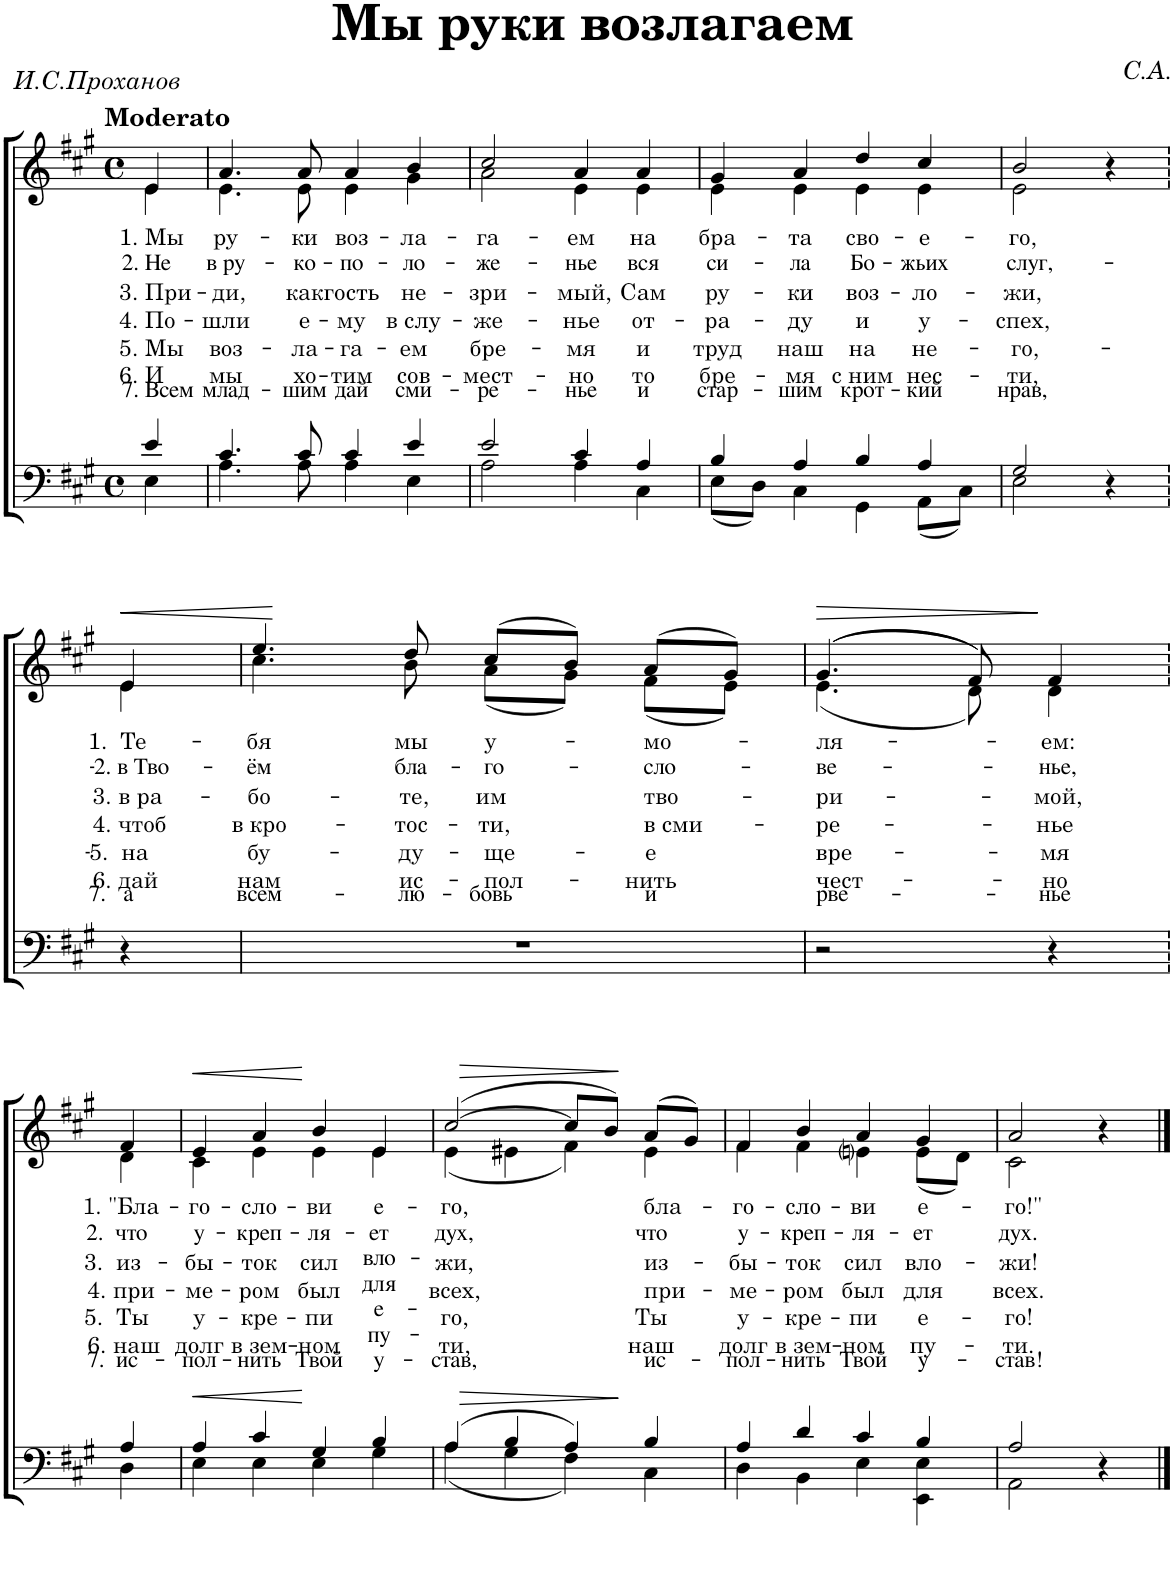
**kern	**kern	**text	**text	**text	**text	**text	**text	**text	**dynam
*part1	*part1	*part1	*part1	*part1	*part1	*part1	*part1	*part1	*part1
*staff2	*staff1	*staff1	*staff1	*staff1	*staff1	*staff1	*staff1	*staff1	*staff1/2
*I"Piano	*	*	*	*	*	*	*	*	*
*I'Pno.	*	*	*	*	*	*	*	*	*
*clefF4	*clefG2	*	*	*	*	*	*	*	*
*k[f#c#g#]	*k[f#c#g#]	*	*	*	*	*	*	*	*
*M4/4	*M4/4	*	*	*	*	*	*	*	*
*met(c)	*met(c)	*	*	*	*	*	*	*	*
=1	=1	=1	=1	=1	=1	=1	=1	=1	=1
*^	*	*	*	*	*	*	*	*	*
!	!	!LO:TX:a:B:t=Moderato	!	!	!	!	!	!	!	!
!	!	!	!LO:LY:b	!LO:LY:b	!LO:LY:b	!LO:LY:b	!LO:LY:b	!LO:LY:b	!LO:LY:b	!
*	*	*^	*	*	*	*	*	*	*	*
4e/	4E\	4e/	4e\	1. Мы	2. Не	3. При-	4. По-	5. Мы	6. И	7. Всем	.
=2	=2	=2	=2	=2	=2	=2	=2	=2	=2	=2	=2
!	!	!	!	!LO:LY:b	!LO:LY:b	!LO:LY:b	!LO:LY:b	!LO:LY:b	!LO:LY:b	!LO:LY:b	!
4.c#/	4.A\	4.a/	4.e\	ру-	в ру-	-ди,	-шли	воз-	мы	млад-	.
!	!	!	!	!LO:LY:b	!LO:LY:b	!LO:LY:b	!LO:LY:b	!LO:LY:b	!LO:LY:b	!LO:LY:b	!
8c#/	8A\	8a/	8e\	-ки	-ко-	как	е-	-ла-	хо-	-шим	.
!	!	!	!	!LO:LY:b	!LO:LY:b	!LO:LY:b	!LO:LY:b	!LO:LY:b	!LO:LY:b	!LO:LY:b	!
4c#/	4A\	4a/	4e\	воз-	-по-	гость	-му	-га-	-тим	дай	.
!	!	!	!	!LO:LY:b	!LO:LY:b	!LO:LY:b	!LO:LY:b	!LO:LY:b	!LO:LY:b	!LO:LY:b	!
4e/	4E\	4b/	4g#\	-ла-	-ло-	не-	в слу-	-ем	сов-	сми-	.
=3	=3	=3	=3	=3	=3	=3	=3	=3	=3	=3	=3
!	!	!	!	!LO:LY:b	!LO:LY:b	!LO:LY:b	!LO:LY:b	!LO:LY:b	!LO:LY:b	!LO:LY:b	!
2e/	2A\	2cc#/	2a\	-га-	-же-	-зри-	-же-	бре-	-мест-	-ре-	.
!	!	!	!	!LO:LY:b	!LO:LY:b	!LO:LY:b	!LO:LY:b	!LO:LY:b	!LO:LY:b	!LO:LY:b	!
4c#/	4A\	4a/	4e\	-ем	-нье	-мый,	-нье	-мя	-но	-нье	.
!	!	!	!	!LO:LY:b	!LO:LY:b	!LO:LY:b	!LO:LY:b	!LO:LY:b	!LO:LY:b	!LO:LY:b	!
4A/	4C#\	4a/	4e\	на	вся	Сам	от-	и	то	и	.
=4	=4	=4	=4	=4	=4	=4	=4	=4	=4	=4	=4
!	!	!	!	!LO:LY:b	!LO:LY:b	!LO:LY:b	!LO:LY:b	!LO:LY:b	!LO:LY:b	!LO:LY:b	!
4B/	8E\L	4g#/	4e\	бра-	си-	ру-	-ра-	труд	бре-	стар-	.
.	8D\J	.	.	.	.	.	.	.	.	.	.
!	!	!	!	!LO:LY:b	!LO:LY:b	!LO:LY:b	!LO:LY:b	!LO:LY:b	!LO:LY:b	!LO:LY:b	!
4A/	4C#\	4a/	4e\	-та	-ла	-ки	-ду	наш	-мя	-шим	.
!	!	!	!	!LO:LY:b	!LO:LY:b	!LO:LY:b	!LO:LY:b	!LO:LY:b	!LO:LY:b	!LO:LY:b	!
4B/	4GG#\	4dd/	4e\	сво-	Бо-	воз-	и	на	с ним	крот-	.
!	!	!	!	!LO:LY:b	!LO:LY:b	!LO:LY:b	!LO:LY:b	!LO:LY:b	!LO:LY:b	!LO:LY:b	!
4A/	8AA\L	4cc#/	4e\	-е-	-жьих	-ло-	у-	нe-	нес-	-кий	.
.	8C#\J	.	.	.	.	.	.	.	.	.	.
=5	=5	=5	=5	=5	=5	=5	=5	=5	=5	=5	=5
!	!	!	!	!LO:LY:b	!LO:LY:b	!LO:LY:b	!LO:LY:b	!LO:LY:b	!LO:LY:b	!LO:LY:b	!
2G#/	2E\	2b/	2e\	-го,	слуг,-	-жи,	-спех,	-го,-	-ти,	нрав,	.
4r	4ryy	4r	4ryy	.	.	.	.	.	.	.	.
!!LO:LB:g=z	!!
=6	=6	=6	=6	=6	=6	=6	=6	=6	=6	=6	=6
!	!	!	!	!LO:LY:b	!LO:LY:b	!LO:LY:b	!LO:LY:b	!LO:LY:b	!LO:LY:b	!LO:LY:b	!LO:HP:b
*v	*v	*	*	*	*	*	*	*	*	*	*
4r	4e/	4e\	1. Те-	-2. в Тво-	3. в ра-	4. чтоб	-5. на	6. дай	7. а	<
=7	=7	=7	=7	=7	=7	=7	=7	=7	=7	=7
!	!	!	!LO:LY:b	!LO:LY:b	!LO:LY:b	!LO:LY:b	!LO:LY:b	!LO:LY:b	!LO:LY:b	!
1r	4.ee/	4.cc#\	-бя	-ём	-бо-	в кро-	бу-	нам	всем-	.
!	!	!	!LO:LY:b	!LO:LY:b	!LO:LY:b	!LO:LY:b	!LO:LY:b	!LO:LY:b	!LO:LY:b	!
.	8dd/	8b\	мы	бла-	-те,	-тос-	-ду-	ис-	-лю-	[
!	!	!	!LO:LY:b	!LO:LY:b	!LO:LY:b	!LO:LY:b	!LO:LY:b	!LO:LY:b	!LO:LY:b	!
.	(8cc#/L	(8a\L	у-	-го-	им	-ти,	-ще-	-пол-	-бовь	.
.	8b/J)	8g#\J)	.	.	.	.	.	.	.	.
!	!	!	!LO:LY:b	!LO:LY:b	!LO:LY:b	!LO:LY:b	!LO:LY:b	!LO:LY:b	!LO:LY:b	!
.	(8a/L	(8f#\L	-мо-	-сло-	тво-	в сми-	-е	-нить	и	.
.	8g#/J)	8e\J)	.	.	.	.	.	.	.	.
=8	=8	=8	=8	=8	=8	=8	=8	=8	=8	=8
!	!	!	!LO:LY:b	!LO:LY:b	!LO:LY:b	!LO:LY:b	!LO:LY:b	!LO:LY:b	!LO:LY:b	!LO:HP:b
2r	(>(4.g#/	(4.e\	-ля-	-ве-	-ри-	-ре-	вре-	чест-	рве-	>
.	8f#/))	8d\)	.	.	.	.	.	.	.	.
!	!	!	!LO:LY:b	!LO:LY:b	!LO:LY:b	!LO:LY:b	!LO:LY:b	!LO:LY:b	!LO:LY:b	!
4r	4f#/	4d\	-ем:	-нье,	-мой,	-нье	-мя	-но	-нье	]
!!LO:LB:g=z	!!
=9	=9	=9	=9	=9	=9	=9	=9	=9	=9	=9
*^	*	*	*	*	*	*	*	*	*	*
!	!	!	!	!LO:LY:b	!LO:LY:b	!LO:LY:b	!LO:LY:b	!LO:LY:b	!LO:LY:b	!LO:LY:b	!
4A/	4D\	4f#/	4d\	1. "Бла-	2. что	3. из-	4. при-	5. Ты	6. наш	7. ис-	.
=10	=10	=10	=10	=10	=10	=10	=10	=10	=10	=10	=10
!	!	!	!	!LO:LY:b	!LO:LY:b	!LO:LY:b	!LO:LY:b	!LO:LY:b	!LO:LY:b	!LO:LY:b	!LO:HP:b
4A/	4E\	4e/	4c#\	-го-	у-	-бы-	-ме-	у-	долг	-пол-	<
!	!	!	!	!LO:LY:b	!LO:LY:b	!LO:LY:b	!LO:LY:b	!LO:LY:b	!LO:LY:b	!LO:LY:b	!
4c#/	4E\	4a/	4e\	-сло-	-креп-	-ток	-ром	-кре-	в зем-	-нить	.
!	!	!	!	!LO:LY:b	!LO:LY:b	!LO:LY:b	!LO:LY:b	!LO:LY:b	!LO:LY:b	!LO:LY:b	!
4G#/	4E\	4b/	4e\	-ви	-ля-	сил	был	-пи	-ном	Твой	[
!	!	!	!	!LO:LY:b	!LO:LY:b	!LO:LY:b	!LO:LY:b	!LO:LY:b	!LO:LY:b	!LO:LY:b	!
4B/	4G#\	4e/	4e\	е-	-ет	вло-	для	е-	пу-	у-	.
=11	=11	=11	=11	=11	=11	=11	=11	=11	=11	=11	=11
!	!	!	!	!LO:LY:b	!LO:LY:b	!LO:LY:b	!LO:LY:b	!LO:LY:b	!LO:LY:b	!LO:LY:b	!LO:HP:b
4A/	4A\	([2cc#/	(4e\	-го,	дух,	-жи,	всех,	-го,	-ти,	-став,	>
4B/	4G#\	.	4e#X\	.	.	.	.	.	.	.	.
4A/	4F#\	8cc#/L]	4f#\)	.	.	.	.	.	.	.	.
.	.	8b/J)	.	.	.	.	.	.	.	.	.
!	!	!	!	!LO:LY:b	!LO:LY:b	!LO:LY:b	!LO:LY:b	!LO:LY:b	!LO:LY:b	!LO:LY:b	!
4B/	4C#\	(8a/L	4e#\	бла-	что	из-	при-	Ты	наш	ис-	]
.	.	8g#/J)	.	.	.	.	.	.	.	.	.
=12	=12	=12	=12	=12	=12	=12	=12	=12	=12	=12	=12
!	!	!	!	!LO:LY:b	!LO:LY:b	!LO:LY:b	!LO:LY:b	!LO:LY:b	!LO:LY:b	!LO:LY:b	!
4A/	4D\	4f#/	4f#\	-го-	у-	-бы-	-ме-	у-	долг	-пол-	.
!	!	!	!	!LO:LY:b	!LO:LY:b	!LO:LY:b	!LO:LY:b	!LO:LY:b	!LO:LY:b	!LO:LY:b	!
4d/	4BB\	4b/	4f#\	-сло-	-креп-	-ток	-ром	-кре-	в зем-	-нить	.
!	!	!	!	!LO:LY:b	!LO:LY:b	!LO:LY:b	!LO:LY:b	!LO:LY:b	!LO:LY:b	!LO:LY:b	!
4c#/	4E\	4a/	4eni\	-ви	-ля-	сил	был	-пи	-ном	Твой	.
!	!	!	!	!LO:LY:b	!LO:LY:b	!LO:LY:b	!LO:LY:b	!LO:LY:b	!LO:LY:b	!LO:LY:b	!
4B/	4EE\ 4E\	4g#/	(8e\L	е-	-ет	вло-	для	е-	пу-	у-	.
.	.	.	8d\J)	.	.	.	.	.	.	.	.
=13	=13	=13	=13	=13	=13	=13	=13	=13	=13	=13	=13
!	!	!	!	!LO:LY:b	!LO:LY:b	!LO:LY:b	!LO:LY:b	!LO:LY:b	!LO:LY:b	!LO:LY:b	!
2A/	2AA\	2a/	2c#\	-го!"	дух.	-жи!	всех.	-го!	-ти.	-став!	.
4r	4ryy	4r	4ryy	.	.	.	.	.	.	.	.
*v	*v	*	*	*	*	*	*	*	*	*	*
*	*v	*v	*	*	*	*	*	*	*	*
==	==	==	==	==	==	==	==	==	==
*-	*-	*-	*-	*-	*-	*-	*-	*-	*-
